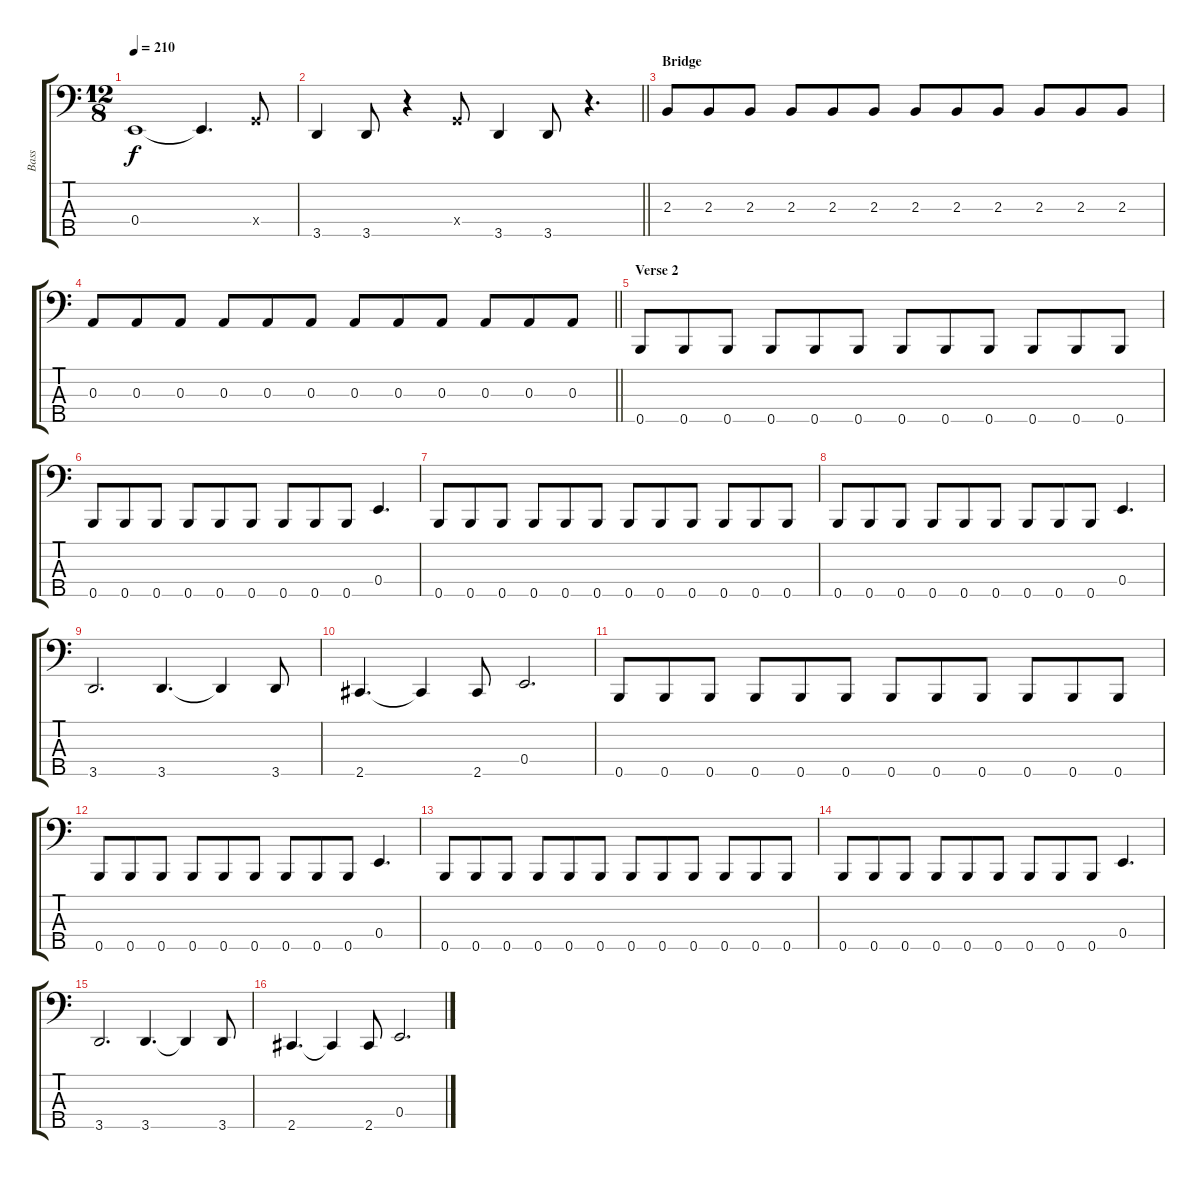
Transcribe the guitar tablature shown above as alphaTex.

\track ("Bass" "Bass") {mute instrument electricbassfinger}
\staff {score tabs}
\tuning (G2 D2 A1 E1 B0) {hide}
\ts (12 8)
\tempo 210
\clef f4
\ks c
0.4.1{dy f} 0.4{t}.4{d} 3.4{x}.8 |
\barLineRight lightlight
3.5.4 3.5.8 r.4 3.4{x}.8 3.5.4 3.5.8 r.4{d} |
\section ("" "Bridge")
2.3.8 2.3.8 2.3.8 2.3.8 2.3.8 2.3.8 2.3.8 2.3.8 2.3.8 2.3.8 2.3.8 2.3.8 |
\barLineRight lightlight
0.3.8 0.3.8 0.3.8 0.3.8 0.3.8 0.3.8 0.3.8 0.3.8 0.3.8 0.3.8 0.3.8 0.3.8 |
\section ("" "Verse 2")
0.5.8 0.5.8 0.5.8 0.5.8 0.5.8 0.5.8 0.5.8 0.5.8 0.5.8 0.5.8 0.5.8 0.5.8 |
0.5.8 0.5.8 0.5.8 0.5.8 0.5.8 0.5.8 0.5.8 0.5.8 0.5.8 0.4.4{d} |
0.5.8 0.5.8 0.5.8 0.5.8 0.5.8 0.5.8 0.5.8 0.5.8 0.5.8 0.5.8 0.5.8 0.5.8 |
0.5.8 0.5.8 0.5.8 0.5.8 0.5.8 0.5.8 0.5.8 0.5.8 0.5.8 0.4.4{d} |
3.5.2{d} 3.5.4{d} 3.5{t}.4 3.5.8 |
2.5.4{d} 2.5{t}.4 2.5.8 0.4.2{d} |
0.5.8 0.5.8 0.5.8 0.5.8 0.5.8 0.5.8 0.5.8 0.5.8 0.5.8 0.5.8 0.5.8 0.5.8 |
0.5.8 0.5.8 0.5.8 0.5.8 0.5.8 0.5.8 0.5.8 0.5.8 0.5.8 0.4.4{d} |
0.5.8 0.5.8 0.5.8 0.5.8 0.5.8 0.5.8 0.5.8 0.5.8 0.5.8 0.5.8 0.5.8 0.5.8 |
0.5.8 0.5.8 0.5.8 0.5.8 0.5.8 0.5.8 0.5.8 0.5.8 0.5.8 0.4.4{d} |
3.5.2{d} 3.5.4{d} 3.5{t}.4 3.5.8 |
2.5.4{d} 2.5{t}.4 2.5.8 0.4.2{d}
